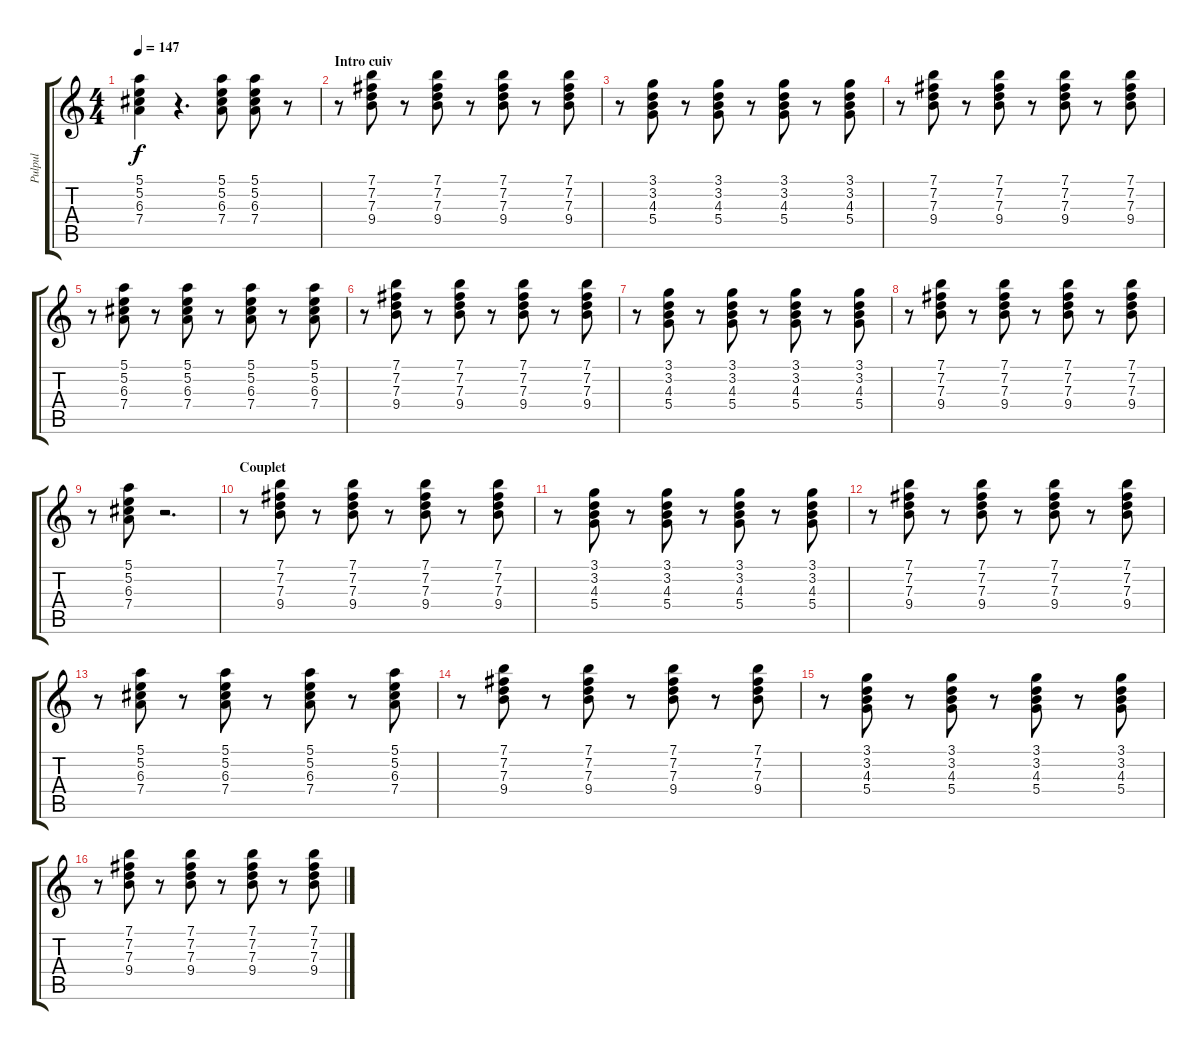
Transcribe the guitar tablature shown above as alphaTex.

\track ("Pulpul" "Pulpul") {instrument electricguitarmuted}
\staff {score tabs}
\tuning (E4 B3 G3 D3 A2 E2) {hide}
\ts (4 4)
\tempo 147
\clef g2
\ks c
(5.1 5.2 6.3 7.4).4{dy f} r.4{d} (5.1 5.2 6.3 7.4).8 (5.1 5.2 6.3 7.4).8 r.8 |
\section ("" "Intro cuiv")
r.8 (7.1 7.2 7.3 9.4).8 r.8 (7.1 7.2 7.3 9.4).8 r.8 (7.1 7.2 7.3 9.4).8 r.8 (7.1 7.2 7.3 9.4).8 |
r.8 (3.1 3.2 4.3 5.4).8 r.8 (3.1 3.2 4.3 5.4).8 r.8 (3.1 3.2 4.3 5.4).8 r.8 (3.1 3.2 4.3 5.4).8 |
r.8 (7.1 7.2 7.3 9.4).8 r.8 (7.1 7.2 7.3 9.4).8 r.8 (7.1 7.2 7.3 9.4).8 r.8 (7.1 7.2 7.3 9.4).8 |
r.8 (5.1 5.2 6.3 7.4).8 r.8 (5.1 5.2 6.3 7.4).8 r.8 (5.1 5.2 6.3 7.4).8 r.8 (5.1 5.2 6.3 7.4).8 |
r.8 (7.1 7.2 7.3 9.4).8 r.8 (7.1 7.2 7.3 9.4).8 r.8 (7.1 7.2 7.3 9.4).8 r.8 (7.1 7.2 7.3 9.4).8 |
r.8 (3.1 3.2 4.3 5.4).8 r.8 (3.1 3.2 4.3 5.4).8 r.8 (3.1 3.2 4.3 5.4).8 r.8 (3.1 3.2 4.3 5.4).8 |
r.8 (7.1 7.2 7.3 9.4).8 r.8 (7.1 7.2 7.3 9.4).8 r.8 (7.1 7.2 7.3 9.4).8 r.8 (7.1 7.2 7.3 9.4).8 |
r.8 (5.1 5.2 6.3 7.4).8 r.2{d} |
\section ("" "Couplet")
r.8 (7.1 7.2 7.3 9.4).8 r.8 (7.1 7.2 7.3 9.4).8 r.8 (7.1 7.2 7.3 9.4).8 r.8 (7.1 7.2 7.3 9.4).8 |
r.8 (3.1 3.2 4.3 5.4).8 r.8 (3.1 3.2 4.3 5.4).8 r.8 (3.1 3.2 4.3 5.4).8 r.8 (3.1 3.2 4.3 5.4).8 |
r.8 (7.1 7.2 7.3 9.4).8 r.8 (7.1 7.2 7.3 9.4).8 r.8 (7.1 7.2 7.3 9.4).8 r.8 (7.1 7.2 7.3 9.4).8 |
r.8 (5.1 5.2 6.3 7.4).8 r.8 (5.1 5.2 6.3 7.4).8 r.8 (5.1 5.2 6.3 7.4).8 r.8 (5.1 5.2 6.3 7.4).8 |
r.8 (7.1 7.2 7.3 9.4).8 r.8 (7.1 7.2 7.3 9.4).8 r.8 (7.1 7.2 7.3 9.4).8 r.8 (7.1 7.2 7.3 9.4).8 |
r.8 (3.1 3.2 4.3 5.4).8 r.8 (3.1 3.2 4.3 5.4).8 r.8 (3.1 3.2 4.3 5.4).8 r.8 (3.1 3.2 4.3 5.4).8 |
r.8 (7.1 7.2 7.3 9.4).8 r.8 (7.1 7.2 7.3 9.4).8 r.8 (7.1 7.2 7.3 9.4).8 r.8 (7.1 7.2 7.3 9.4).8
